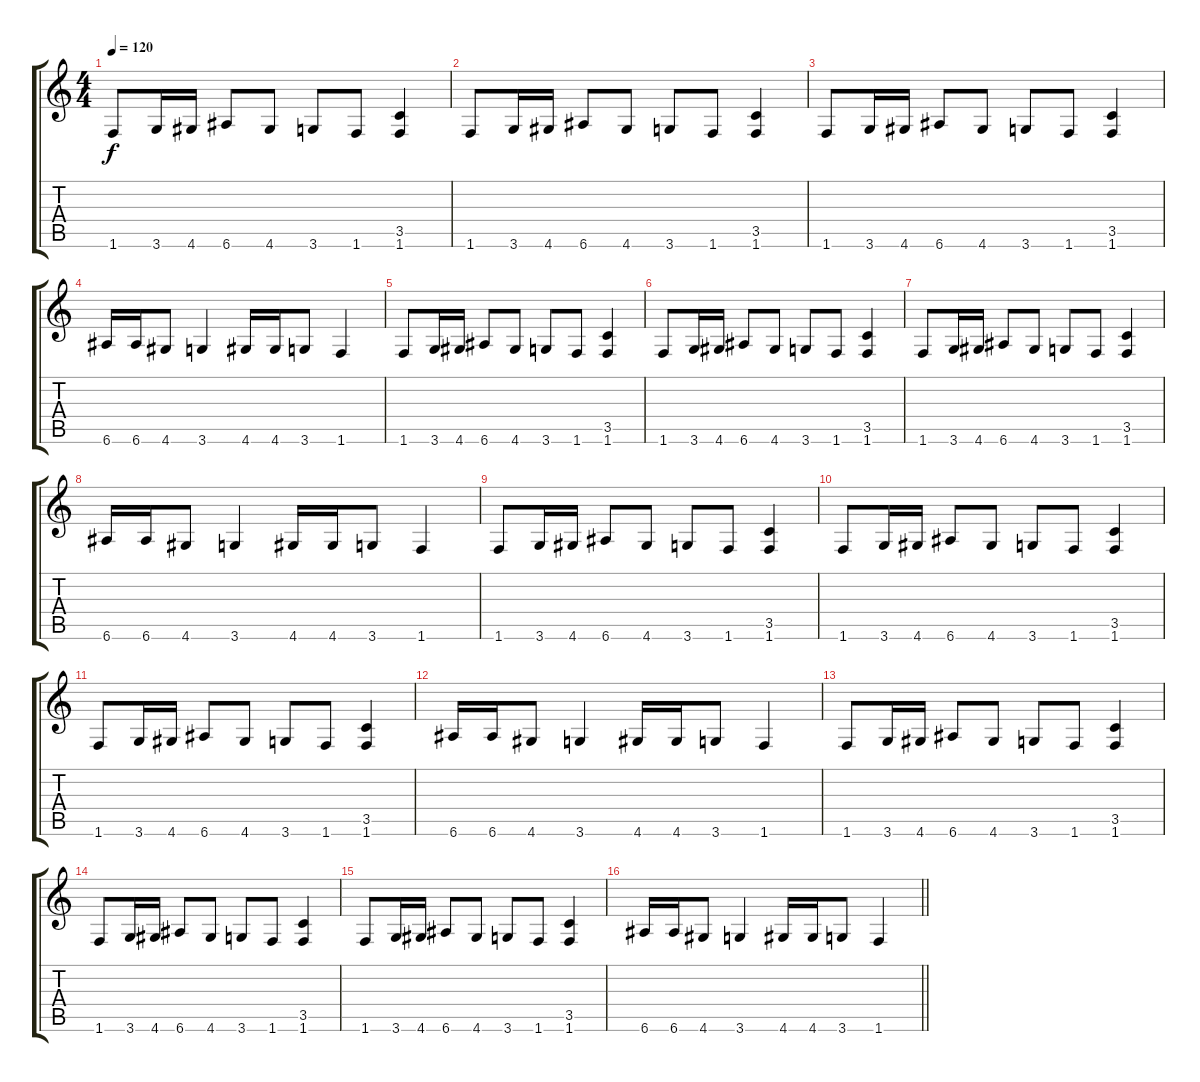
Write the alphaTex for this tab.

\track "" {instrument distortionguitar}
\staff {score tabs}
\tuning (E4 B3 G3 D3 A2 E2) {hide}
\ts (4 4)
\tempo 120
\clef g2
\ks c
1.6.8{dy f} 3.6.16 4.6.16 6.6.8 4.6.8 3.6.8 1.6.8 (3.5 1.6).4 |
1.6.8 3.6.16 4.6.16 6.6.8 4.6.8 3.6.8 1.6.8 (3.5 1.6).4 |
1.6.8 3.6.16 4.6.16 6.6.8 4.6.8 3.6.8 1.6.8 (3.5 1.6).4 |
6.6.16 6.6.16 4.6.8 3.6.4 4.6.16 4.6.16 3.6.8 1.6.4 |
1.6.8 3.6.16 4.6.16 6.6.8 4.6.8 3.6.8 1.6.8 (3.5 1.6).4 |
1.6.8 3.6.16 4.6.16 6.6.8 4.6.8 3.6.8 1.6.8 (3.5 1.6).4 |
1.6.8 3.6.16 4.6.16 6.6.8 4.6.8 3.6.8 1.6.8 (3.5 1.6).4 |
6.6.16 6.6.16 4.6.8 3.6.4 4.6.16 4.6.16 3.6.8 1.6.4 |
1.6.8 3.6.16 4.6.16 6.6.8 4.6.8 3.6.8 1.6.8 (3.5 1.6).4 |
1.6.8 3.6.16 4.6.16 6.6.8 4.6.8 3.6.8 1.6.8 (3.5 1.6).4 |
1.6.8 3.6.16 4.6.16 6.6.8 4.6.8 3.6.8 1.6.8 (3.5 1.6).4 |
6.6.16 6.6.16 4.6.8 3.6.4 4.6.16 4.6.16 3.6.8 1.6.4 |
1.6.8 3.6.16 4.6.16 6.6.8 4.6.8 3.6.8 1.6.8 (3.5 1.6).4 |
1.6.8 3.6.16 4.6.16 6.6.8 4.6.8 3.6.8 1.6.8 (3.5 1.6).4 |
1.6.8 3.6.16 4.6.16 6.6.8 4.6.8 3.6.8 1.6.8 (3.5 1.6).4 |
\barLineRight lightlight
6.6.16 6.6.16 4.6.8 3.6.4 4.6.16 4.6.16 3.6.8 1.6.4
